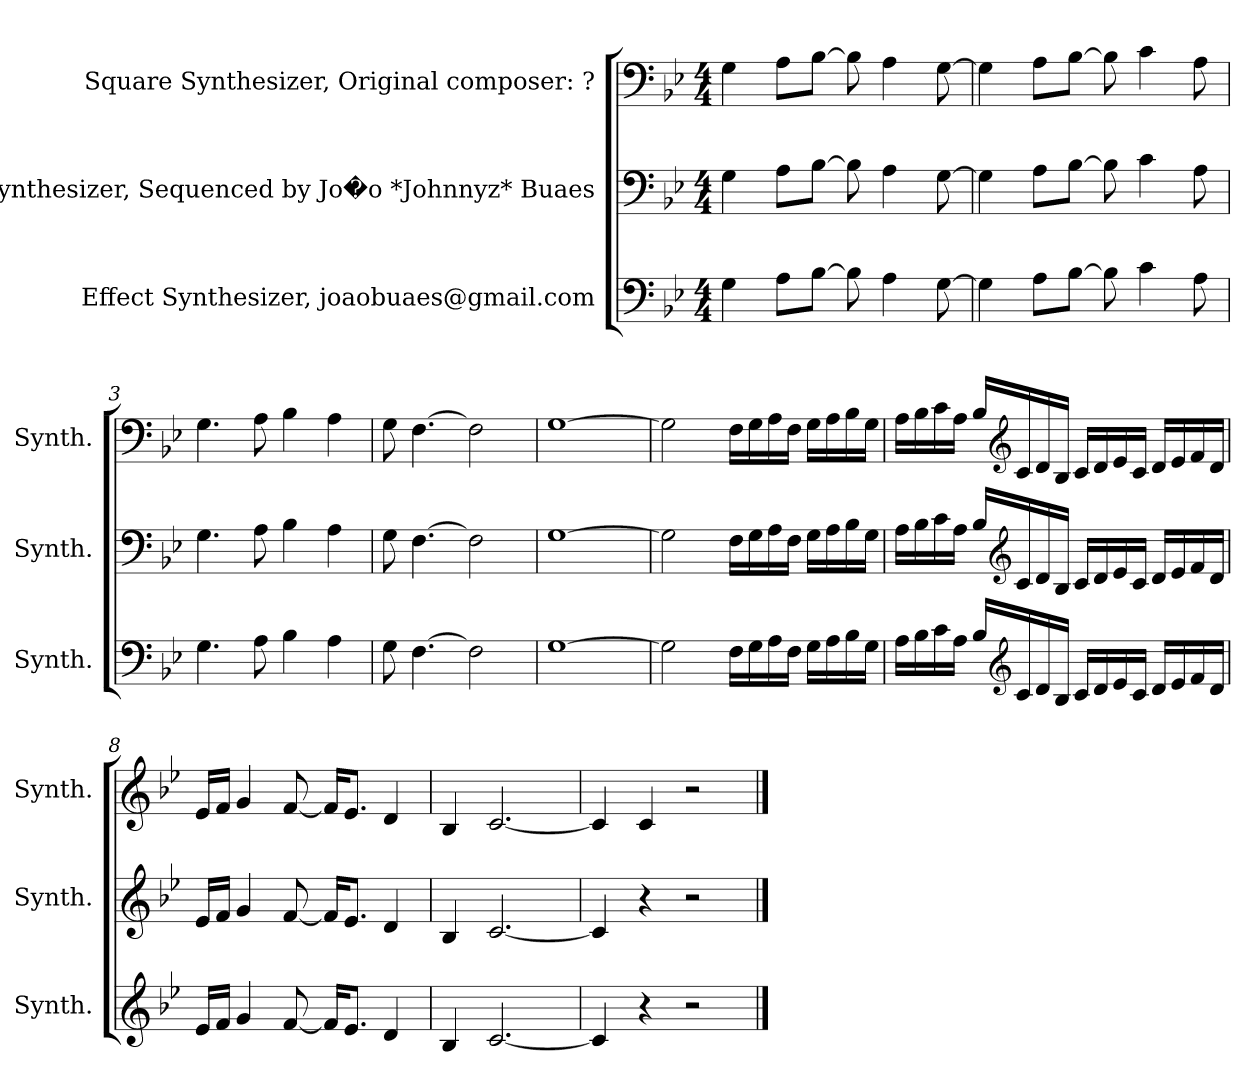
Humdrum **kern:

**kern	**kern	**kern
*part3	*part2	*part1
*staff3	*staff2	*staff1
*I"Effect Synthesizer, joaobuaes@gmail.com	*I"Square Synthesizer, Sequenced by Jo�o *Johnnyz* Buaes	*I"Square Synthesizer, Original composer: ?
*I'Synth.	*I'Synth.	*I'Synth.
*clefF4	*clefF4	*clefF4
*k[b-e-]	*k[b-e-]	*k[b-e-]
*M4/4	*M4/4	*M4/4
*MM150	*MM150	*MM150
=1	=1	=1
4G\	4G\	4G\
8A\L	8A\L	8A\L
[8B-\J	[8B-\J	[8B-\J
8B-\]	8B-\]	8B-\]
4A\	4A\	4A\
[8G\	[8G\	[8G\
=2	=2	=2
4G\]	4G\]	4G\]
8A\L	8A\L	8A\L
[8B-\J	[8B-\J	[8B-\J
8B-\]	8B-\]	8B-\]
4c\	4c\	4c\
8A\	8A\	8A\
=3	=3	=3
4.G\	4.G\	4.G\
8A\	8A\	8A\
4B-\	4B-\	4B-\
4A\	4A\	4A\
!!LO:LB:g=z
=4	=4	=4
8G\	8G\	8G\
[4.F\	[4.F\	[4.F\
2F\]	2F\]	2F\]
=5	=5	=5
[1G	[1G	[1G
=6	=6	=6
2G\]	2G\]	2G\]
16F\LL	16F\LL	16F\LL
16G\	16G\	16G\
16A\	16A\	16A\
16F\JJ	16F\JJ	16F\JJ
16G\LL	16G\LL	16G\LL
16A\	16A\	16A\
16B-\	16B-\	16B-\
16G\JJ	16G\JJ	16G\JJ
=7	=7	=7
16A\LL	16A\LL	16A\LL
16B-\	16B-\	16B-\
16c\	16c\	16c\
16A\JJ	16A\JJ	16A\JJ
16B-/LL	16B-/LL	16B-/LL
*clefG2	*clefG2	*clefG2
16c/	16c/	16c/
16d/	16d/	16d/
16B-/JJ	16B-/JJ	16B-/JJ
16c/LL	16c/LL	16c/LL
16d/	16d/	16d/
16e-/	16e-/	16e-/
16c/JJ	16c/JJ	16c/JJ
16d/LL	16d/LL	16d/LL
16e-/	16e-/	16e-/
16f/	16f/	16f/
16d/JJ	16d/JJ	16d/JJ
=8	=8	=8
16e-/LL	16e-/LL	16e-/LL
16f/JJ	16f/JJ	16f/JJ
4g/	4g/	4g/
[8f/	[8f/	[8f/
16f/KL]	16f/KL]	16f/KL]
8.e-/J	8.e-/J	8.e-/J
4d/	4d/	4d/
!!LO:LB:g=z
=9	=9	=9
4B-/	4B-/	4B-/
[2.c/	[2.c/	[2.c/
=10	=10	=10
4c/]	4c/]	4c/]
4r	4r	4c/
2r	2r	2r
==	==	==
*-	*-	*-
